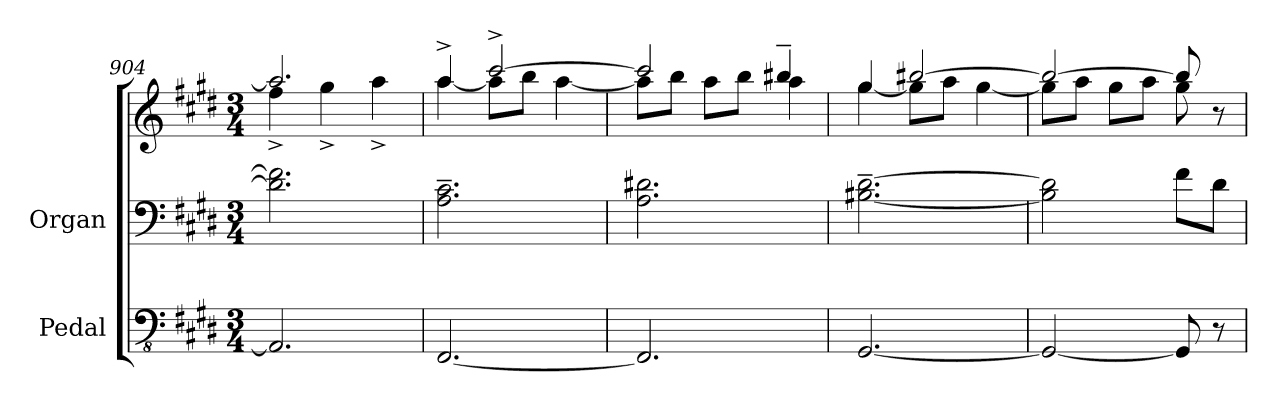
**kern	**kern	**kern
*part2	*part1	*part1
*staff3	*staff2	*staff1
*I"Pedal	*I"Organ	*
*clefFv4	*clefF4	*clefG2
*k[f#c#g#d#]	*k[f#c#g#d#]	*k[f#c#g#d#]
*M3/4	*M3/4	*M3/4
=904	=904	=904
*	*	*^
2.AAA/]	2.d\] 2.f#\]	2.aa/]	4ff#^\
.	.	.	4gg#^\
.	.	.	4aa^\
=905	=905	=905	=905
[2.FFF#/	2.A\~ 2.c#\~	4aa^/	[4aa\
.	.	[2ccc#^/	8aa\L]
.	.	.	8bb\J
.	.	.	[4aa\
=906	=906	=906	=906
2.FFF#/]	2.A\ 2.d#X\	2ccc#/]	8aa\L]
.	.	.	8bb\J
.	.	.	8aa\L
.	.	.	8bb\J
.	.	4bb#X~/	4aa\
=907	=907	=907	=907
[2.GGG#/	[2.B#X\~ [2.d#\~	4gg#/	[4gg#\
.	.	[2bb#X/	8gg#\L]
.	.	.	8aa\J
.	.	.	[4gg#\
=908	=908	=908	=908
2GGG#/_	2B#\] 2d#\]	2bb#/_	8gg#\L]
.	.	.	8aa\J
.	.	.	8gg#\L
.	.	.	8aa\J
8GGG#/]	8f#\L	8bb#/]	8gg#\
8r	8d#\J	8r	8ryy
*	*	*v	*v
=	=	=
*-	*-	*-
